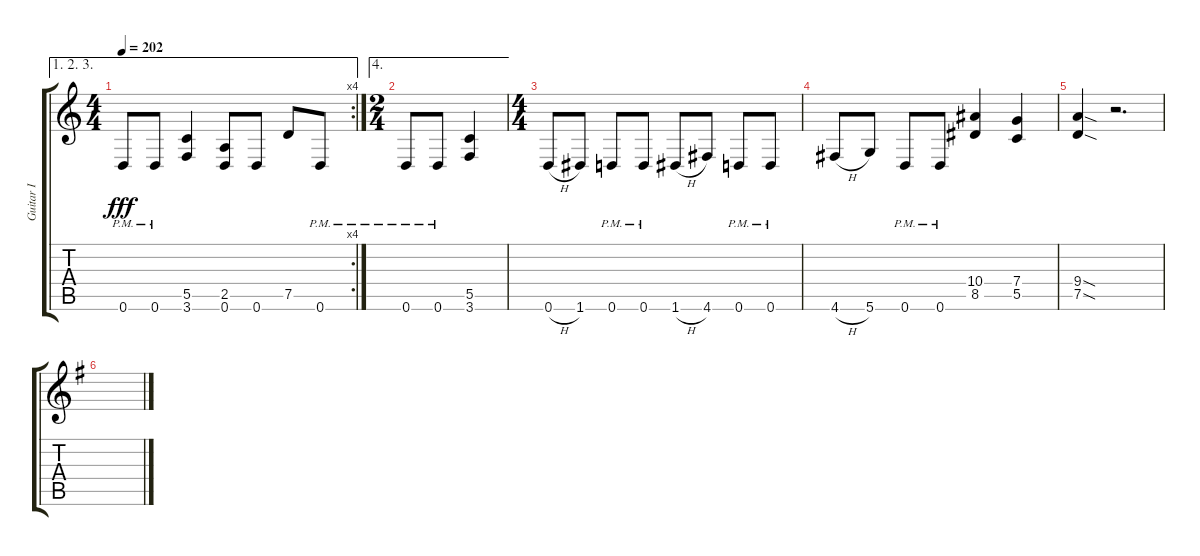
\track ("Guitar I" "Guitar I") {instrument distortionguitar}
\staff {score tabs}
\tuning (D4 A3 F3 C3 G2 D2) {hide}
\ae (1 2 3)
\rc 4
\ts (4 4)
\tempo 202
\clef g2
\ks c
0.6{pm}.8{dy fff} 0.6{pm}.8 (5.5 3.6).4 (2.5 0.6).8 0.6.8 7.5.8 0.6{pm}.8 |
\ae 4
\ts (2 4)
0.6{pm}.8 0.6{pm}.8 (5.5 3.6).4 |
\ts (4 4)
0.6{h}.8 1.6.8 0.6{pm}.8 0.6{pm}.8 1.6{h}.8 4.6.8 0.6{pm}.8 0.6{pm}.8 |
4.6{h}.8 5.6.8 0.6{pm}.8 0.6{pm}.8 (10.4 8.5).4 (7.4 5.5).4 |
(9.4{sod} 7.5{sod}).4 r.2{d} |
\ks g
